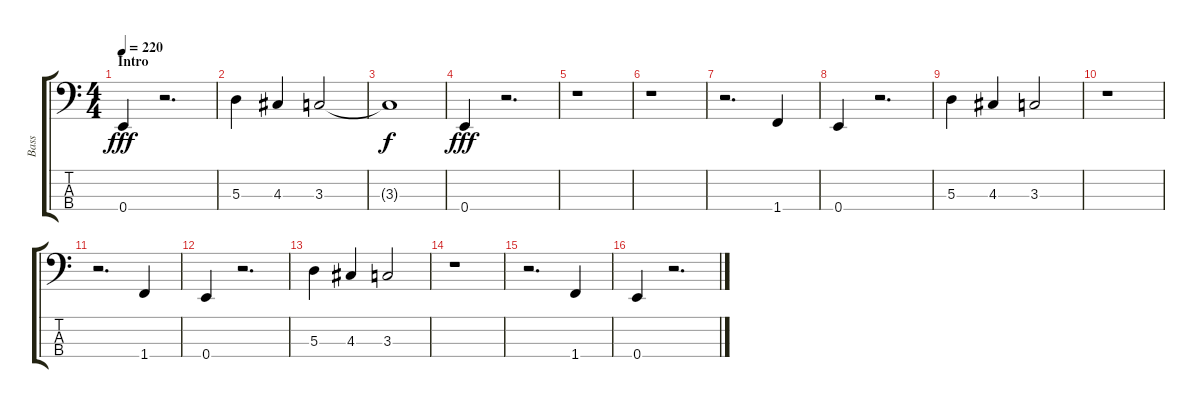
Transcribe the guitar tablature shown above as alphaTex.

\track ("Bass" "Bass") {instrument electricbassfinger}
\staff {score tabs}
\tuning (G2 D2 A1 E1) {hide}
\ts (4 4)
\section ("" "Intro")
\tempo 220
\clef f4
\ks c
0.4.4{dy fff instrument electricbassfinger} r.2{d} |
5.3.4 4.3.4 3.3.2 |
3.3{t}.1{dy f} |
0.4.4{dy fff} r.2{d} |
r.1 |
r.1 |
r.2{d} 1.4.4 |
0.4.4 r.2{d} |
5.3.4 4.3.4 3.3.2 |
r.1 |
r.2{d} 1.4.4 |
0.4.4 r.2{d} |
5.3.4 4.3.4 3.3.2 |
r.1 |
r.2{d} 1.4.4 |
0.4.4 r.2{d}
